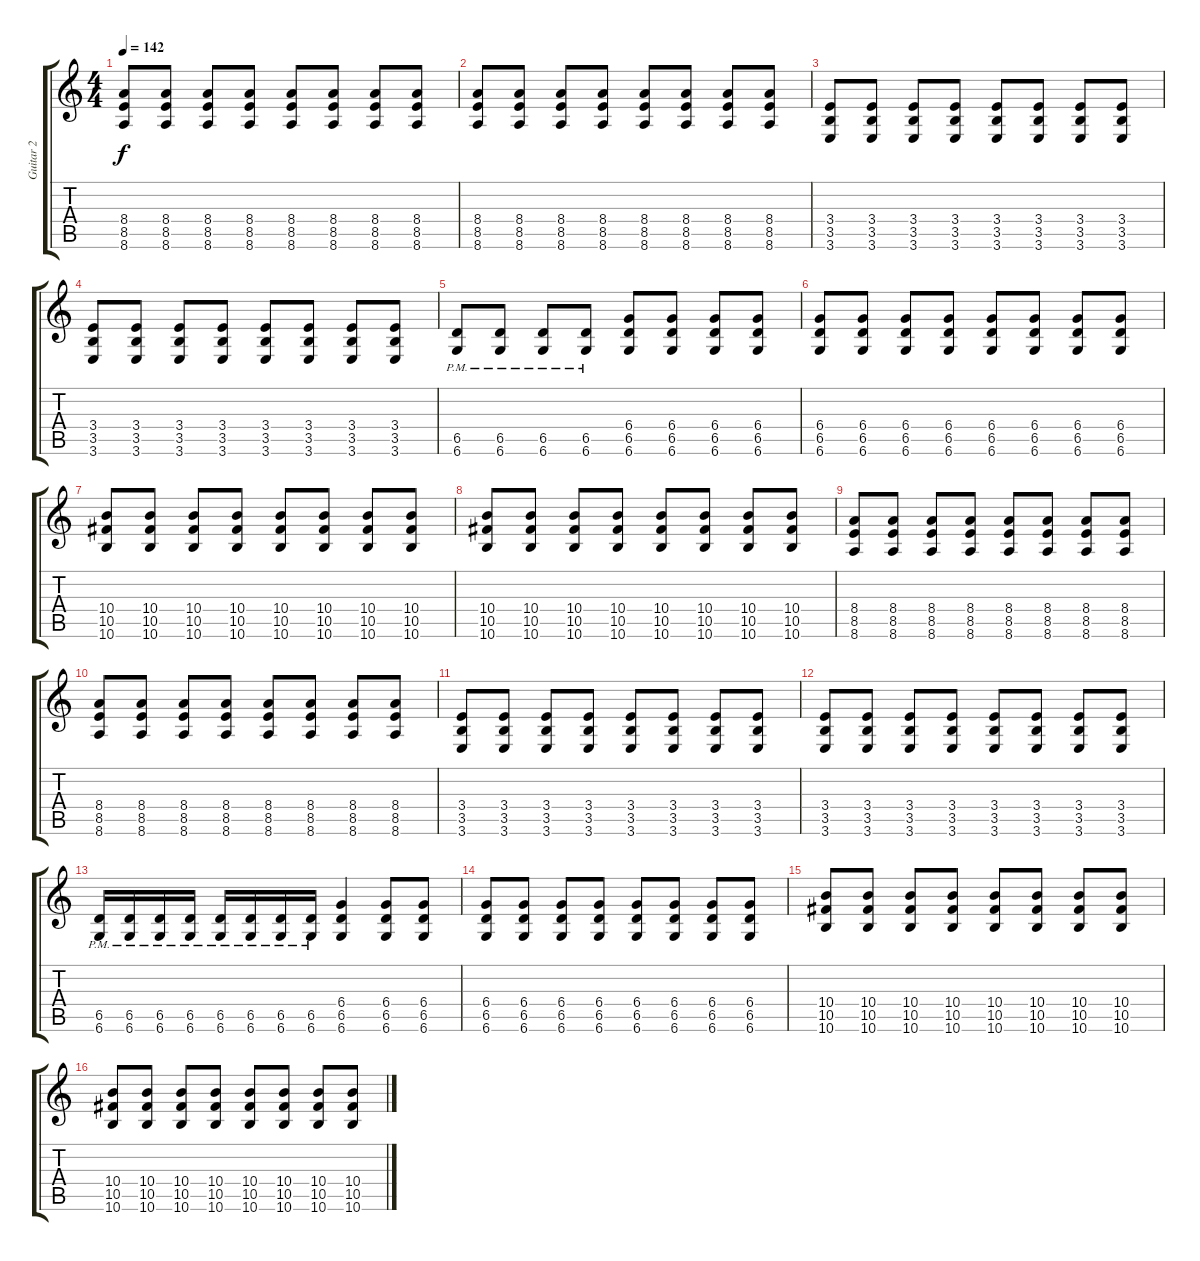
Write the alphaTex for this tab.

\track ("Guitar 2" "Guitar 2") {instrument distortionguitar}
\staff {score tabs}
\tuning (Eb4 Bb3 Gb3 Db3 Ab2 Db2) {hide}
\ts (4 4)
\tempo 142
\clef g2
\ks c
(8.4 8.5 8.6).8{dy f} (8.4 8.5 8.6).8 (8.4 8.5 8.6).8 (8.4 8.5 8.6).8 (8.4 8.5 8.6).8 (8.4 8.5 8.6).8 (8.4 8.5 8.6).8 (8.4 8.5 8.6).8 |
(8.4 8.5 8.6).8 (8.4 8.5 8.6).8 (8.4 8.5 8.6).8 (8.4 8.5 8.6).8 (8.4 8.5 8.6).8 (8.4 8.5 8.6).8 (8.4 8.5 8.6).8 (8.4 8.5 8.6).8 |
(3.4 3.5 3.6).8 (3.4 3.5 3.6).8 (3.4 3.5 3.6).8 (3.4 3.5 3.6).8 (3.4 3.5 3.6).8 (3.4 3.5 3.6).8 (3.4 3.5 3.6).8 (3.4 3.5 3.6).8 |
(3.4 3.5 3.6).8 (3.4 3.5 3.6).8 (3.4 3.5 3.6).8 (3.4 3.5 3.6).8 (3.4 3.5 3.6).8 (3.4 3.5 3.6).8 (3.4 3.5 3.6).8 (3.4 3.5 3.6).8 |
(6.5{pm} 6.6{pm}).8 (6.5{pm} 6.6{pm}).8 (6.5{pm} 6.6{pm}).8 (6.5{pm} 6.6{pm}).8 (6.4 6.5 6.6).8 (6.4 6.5 6.6).8 (6.4 6.5 6.6).8 (6.4 6.5 6.6).8 |
(6.4 6.5 6.6).8 (6.4 6.5 6.6).8 (6.4 6.5 6.6).8 (6.4 6.5 6.6).8 (6.4 6.5 6.6).8 (6.4 6.5 6.6).8 (6.4 6.5 6.6).8 (6.4 6.5 6.6).8 |
(10.4 10.5 10.6).8 (10.4 10.5 10.6).8 (10.4 10.5 10.6).8 (10.4 10.5 10.6).8 (10.4 10.5 10.6).8 (10.4 10.5 10.6).8 (10.4 10.5 10.6).8 (10.4 10.5 10.6).8 |
(10.4 10.5 10.6).8 (10.4 10.5 10.6).8 (10.4 10.5 10.6).8 (10.4 10.5 10.6).8 (10.4 10.5 10.6).8 (10.4 10.5 10.6).8 (10.4 10.5 10.6).8 (10.4 10.5 10.6).8 |
(8.4 8.5 8.6).8 (8.4 8.5 8.6).8 (8.4 8.5 8.6).8 (8.4 8.5 8.6).8 (8.4 8.5 8.6).8 (8.4 8.5 8.6).8 (8.4 8.5 8.6).8 (8.4 8.5 8.6).8 |
(8.4 8.5 8.6).8 (8.4 8.5 8.6).8 (8.4 8.5 8.6).8 (8.4 8.5 8.6).8 (8.4 8.5 8.6).8 (8.4 8.5 8.6).8 (8.4 8.5 8.6).8 (8.4 8.5 8.6).8 |
(3.4 3.5 3.6).8 (3.4 3.5 3.6).8 (3.4 3.5 3.6).8 (3.4 3.5 3.6).8 (3.4 3.5 3.6).8 (3.4 3.5 3.6).8 (3.4 3.5 3.6).8 (3.4 3.5 3.6).8 |
(3.4 3.5 3.6).8 (3.4 3.5 3.6).8 (3.4 3.5 3.6).8 (3.4 3.5 3.6).8 (3.4 3.5 3.6).8 (3.4 3.5 3.6).8 (3.4 3.5 3.6).8 (3.4 3.5 3.6).8 |
(6.5{pm} 6.6{pm}).16 (6.5{pm} 6.6{pm}).16 (6.5{pm} 6.6{pm}).16 (6.5{pm} 6.6{pm}).16 (6.5{pm} 6.6{pm}).16 (6.5{pm} 6.6{pm}).16 (6.5{pm} 6.6{pm}).16 (6.5{pm} 6.6{pm}).16 (6.4 6.5 6.6).4 (6.4 6.5 6.6).8 (6.4 6.5 6.6).8 |
(6.4 6.5 6.6).8 (6.4 6.5 6.6).8 (6.4 6.5 6.6).8 (6.4 6.5 6.6).8 (6.4 6.5 6.6).8 (6.4 6.5 6.6).8 (6.4 6.5 6.6).8 (6.4 6.5 6.6).8 |
(10.4 10.5 10.6).8 (10.4 10.5 10.6).8 (10.4 10.5 10.6).8 (10.4 10.5 10.6).8 (10.4 10.5 10.6).8 (10.4 10.5 10.6).8 (10.4 10.5 10.6).8 (10.4 10.5 10.6).8 |
(10.4 10.5 10.6).8 (10.4 10.5 10.6).8 (10.4 10.5 10.6).8 (10.4 10.5 10.6).8 (10.4 10.5 10.6).8 (10.4 10.5 10.6).8 (10.4 10.5 10.6).8 (10.4 10.5 10.6).8
